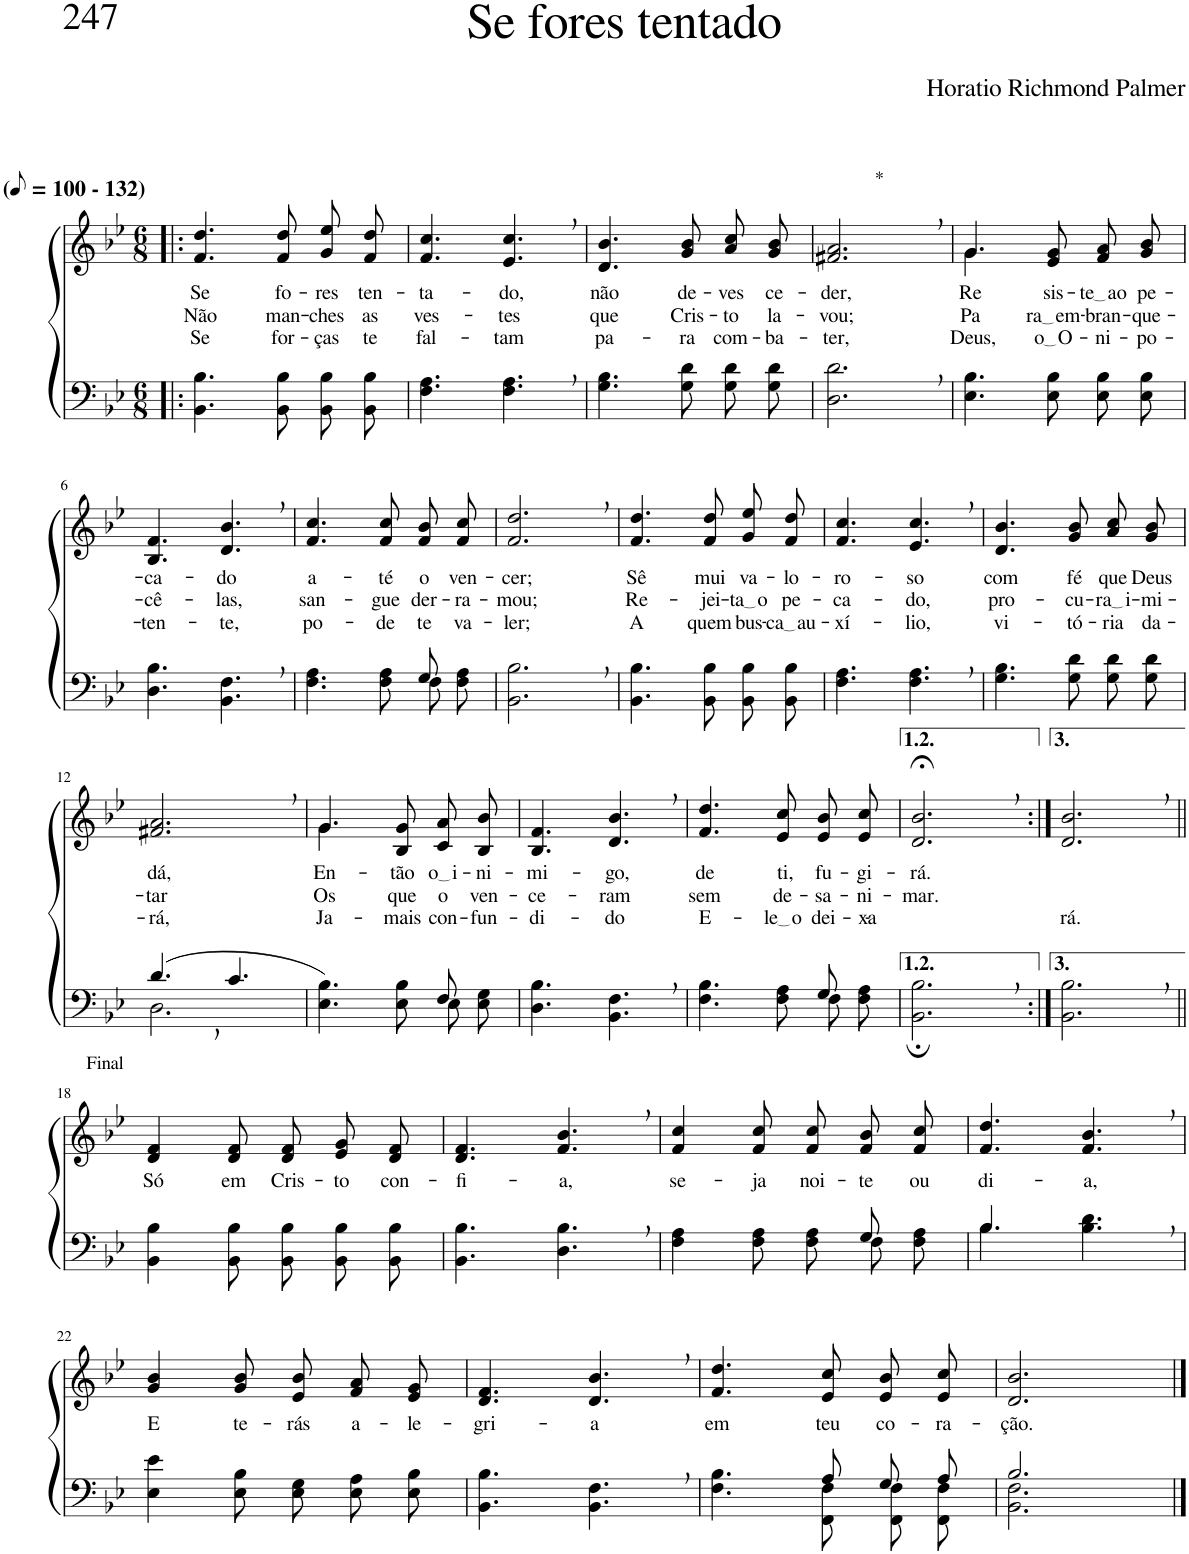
**kern	**kern	**text	**text	**text
*part2	*part1	*part1	*part1	*part1
*staff2	*staff1	*staff1	*staff1	*staff1
*I"Parte III e IV	*I"Parte I e II	*	*	*
*clefF4	*clefG2	*	*	*
*Trd1c2	*Trd1c2	*	*	*
*k[b-e-]	*k[b-e-]	*	*	*
*M6/8	*M6/8	*	*	*
*MM50	*MM50	*	*	*
=1!|:	=1!|:	=1!|:	=1!|:	=1!|:
!	!LO:TX:a:B:t=(	!	!	!
!	!LO:TX:a:B:t=- 132)	!	!	!
!	!	!LO:LY:b	!LO:LY:b	!LO:LY:b
4.BB-\ 4.B-\	4.f/ 4.dd/	Se	Não	Se
!	!	!LO:LY:b	!LO:LY:b	!LO:LY:b
8BB-\ 8B-\L	8f/ 8dd/L	fo-	man-	for-
!	!	!LO:LY:b	!LO:LY:b	!LO:LY:b
8BB-\ 8B-\	8g/ 8ee-/	-res	-ches	-ças
!	!	!LO:LY:b	!LO:LY:b	!LO:LY:b
8BB-\ 8B-\J	8f/ 8dd/J	ten-	as	te
=2	=2	=2	=2	=2
!	!	!LO:LY:b	!LO:LY:b	!LO:LY:b
4.F\ 4.A\	4.f/ 4.cc/	-ta-	ves-	fal-
!	!	!LO:LY:b	!LO:LY:b	!LO:LY:b
4.F\, 4.A\,	4.e-/, 4.cc/,	-do,	-tes	-tam
=3	=3	=3	=3	=3
!	!	!LO:LY:b	!LO:LY:b	!LO:LY:b
4.G\ 4.B-\	4.d/ 4.b-/	não	que	pa-
!	!	!LO:LY:b	!LO:LY:b	!LO:LY:b
8G\ 8d\L	8g/ 8b-/L	de-	Cris-	-ra
!	!	!LO:LY:b	!LO:LY:b	!LO:LY:b
8G\ 8d\	8a/ 8cc/	-ves	-to	com-
!	!	!LO:LY:b	!LO:LY:b	!LO:LY:b
8G\ 8d\J	8g/ 8b-/J	ce-	la-	-ba-
=4	=4	=4	=4	=4
!	!LO:TX:a:t=*	!	!	!
!	!	!LO:LY:b	!LO:LY:b	!LO:LY:b
2.D\, 2.d\,	2.f#X/, 2.a/,	-der,	-vou;	-ter,
=5	=5	=5	=5	=5
!	!	!LO:LY:b	!LO:LY:b	!LO:LY:b
*	*^	*	*	*
4.E-\ 4.B-\	4.g\	4.g/	Re-	Pa-	Deus,
!	!	!	!LO:LY:b	!LO:LY:b	!LO:LY:b
8E-\ 8B-\L	4.ryy	8e-/ 8g/L	sis-	ra em	o O
!	!	!	!LO:LY:b	!LO:LY:b	!LO:LY:b
8E-\ 8B-\	.	8f/ 8a/	te ao	-bran-	-ni-
!	!	!	!LO:LY:b	!LO:LY:b	!LO:LY:b
8E-\ 8B-\J	.	8g/ 8b-/J	pe-	-que-	-po-
!!LO:LB:g=z
=6	=6	=6	=6	=6	=6
!	!	!	!LO:LY:b	!LO:LY:b	!LO:LY:b
*	*v	*v	*	*	*
4.D\ 4.B-\	4.B-/ 4.f/	-ca-	-cê-	ten-
!	!	!LO:LY:b	!LO:LY:b	!LO:LY:b
4.BB-\, 4.F\,	4.d/, 4.b-/,	-do	-las,	-te,
=7	=7	=7	=7	=7
*^	*	*	*	*
!	!	!	!LO:LY:b	!LO:LY:b	!LO:LY:b
2ryy	4.F\ 4.A\	4.f/ 4.cc/	a-	san-	po-
!	!	!	!LO:LY:b	!LO:LY:b	!LO:LY:b
.	8F\ 8A\L	8f/ 8cc/L	-té	-gue	-de
!	!	!	!LO:LY:b	!LO:LY:b	!LO:LY:b
8G/	8F\	8f/ 8b-/	o	der-	te
!	!	!	!LO:LY:b	!LO:LY:b	!LO:LY:b
8ryy	8F\ 8A\J	8f/ 8cc/J	ven-	-ra-	va-
=8	=8	=8	=8	=8	=8
!	!	!	!LO:LY:b	!LO:LY:b	!LO:LY:b
*v	*v	*	*	*	*
2.BB-\, 2.B-\,	2.f/, 2.dd/,	-cer;	-mou;	-ler;
=9	=9	=9	=9	=9
!	!	!LO:LY:b	!LO:LY:b	!LO:LY:b
4.BB-\ 4.B-\	4.f/ 4.dd/	Sê	Re-	A
!	!	!LO:LY:b	!LO:LY:b	!LO:LY:b
8BB-\ 8B-\L	8f/ 8dd/L	mui	-jei-	quem
!	!	!LO:LY:b	!LO:LY:b	!LO:LY:b
8BB-\ 8B-\	8g/ 8ee-/	va-	ta o	bus-
!	!	!LO:LY:b	!LO:LY:b	!LO:LY:b
8BB-\ 8B-\J	8f/ 8dd/J	-lo-	pe-	ca au
=10	=10	=10	=10	=10
!	!	!LO:LY:b	!LO:LY:b	!LO:LY:b
4.F\ 4.A\	4.f/ 4.cc/	-ro-	-ca-	-xí-
!	!	!LO:LY:b	!LO:LY:b	!LO:LY:b
4.F\, 4.A\,	4.e-/, 4.cc/,	-so	-do,	-lio,
=11	=11	=11	=11	=11
!	!	!LO:LY:b	!LO:LY:b	!LO:LY:b
4.G\ 4.B-\	4.d/ 4.b-/	com	pro-	vi-
!	!	!LO:LY:b	!LO:LY:b	!LO:LY:b
8G\ 8d\L	8g/ 8b-/L	fé	-cu-	-tó-
!	!	!LO:LY:b	!LO:LY:b	!LO:LY:b
8G\ 8d\	8a/ 8cc/	que	ra i	-ria
!	!	!LO:LY:b	!LO:LY:b	!LO:LY:b
8G\ 8d\J	8g/ 8b-/J	Deus	-mi-	da-
!!LO:LB:g=z
=12	=12	=12	=12	=12
*^	*	*	*	*
!	!	!	!LO:LY:b	!LO:LY:b	!LO:LY:b
(4.d,/	2.D\	2.f#X/, 2.a/,	dá,	-tar	-rá,
4.c/	.	.	.	.	.
=13	=13	=13	=13	=13	=13
!	!	!	!LO:LY:b	!LO:LY:b	!LO:LY:b
*	*	*^	*	*	*
4.E-\ 4.B-\)	2ryy	4.g\	4.g/	En-	Os	Ja-
!	!	!	!	!LO:LY:b	!LO:LY:b	!LO:LY:b
8E-\ 8B-\L	.	8B-/ 8g/L	4.ryy	-tão	que	-mais
!	!	!	!	!LO:LY:b	!LO:LY:b	!LO:LY:b
8E-\	8F/	8c/ 8a/	.	o i	o	con-
!	!	!	!	!LO:LY:b	!LO:LY:b	!LO:LY:b
8E-\ 8G\J	8ryy	8B-/ 8b-/J	.	-ni-	ven-	-fun-
*	*	*v	*v	*	*	*
=14	=14	=14	=14	=14	=14
!	!	!	!LO:LY:b	!LO:LY:b	!LO:LY:b
*v	*v	*	*	*	*
4.D\ 4.B-\	4.B-/ 4.f/	-mi-	-ce-	-di-
!	!	!LO:LY:b	!LO:LY:b	!LO:LY:b
4.BB-\, 4.F\,	4.d/, 4.b-/,	-go,	-ram	-do
=15	=15	=15	=15	=15
*^	*	*	*	*
!	!	!	!LO:LY:b	!LO:LY:b	!LO:LY:b
2ryy	4.F\ 4.B-\	4.f/ 4.dd/	de	sem	E-
!	!	!	!LO:LY:b	!LO:LY:b	!LO:LY:b
.	8F\ 8A\L	8e-/ 8cc/L	ti,	de-	le o
!	!	!	!LO:LY:b	!LO:LY:b	!LO:LY:b
8G/	8F\	8e-/ 8b-/	fu-	-sa-	dei-
!	!	!	!LO:LY:b	!LO:LY:b	!LO:LY:b
8ryy	8F\ 8A\J	8e-/ 8cc/J	-gi-	-ni-	-xa-
=16	=16	=16	=16	=16	=16
!	!	!	!LO:LY:b	!LO:LY:b	!
*v	*v	*	*	*	*
2.BB-\;, 2.B-\;,	2.d/;<, 2.b-/;<,	-rá.	-mar.	.
=17:|!	=17:|!	=17:|!	=17:|!	=17:|!
!	!	!	!	!LO:LY:b
2.BB-\, 2.B-\,	2.d/, 2.b-/,	.	.	-rá.
!!LO:LB:g=z
=18||	=18||	=18||	=18||	=18||
!	!LO:TX:a:t=Final	!	!	!
!	!	!LO:LY:b	!	!
4BB-\ 4B-\	4d/ 4f/	Só	.	.
!	!	!LO:LY:b	!	!
8BB-\ 8B-\	8d/ 8f/	em	.	.
!	!	!LO:LY:b	!	!
8BB-\ 8B-\L	8d/ 8f/L	Cris-	.	.
!	!	!LO:LY:b	!	!
8BB-\ 8B-\	8e-/ 8g/	-to	.	.
!	!	!LO:LY:b	!	!
8BB-\ 8B-\J	8d/ 8f/J	con-	.	.
=19	=19	=19	=19	=19
!	!	!LO:LY:b	!	!
4.BB-\ 4.B-\	4.d/ 4.f/	-fi-	.	.
!	!	!LO:LY:b	!	!
4.D\, 4.B-\,	4.f/, 4.b-/,	-a,	.	.
=20	=20	=20	=20	=20
*^	*	*	*	*
!	!	!	!LO:LY:b	!	!
2ryy	4F\ 4A\	4f/ 4cc/	se-	.	.
!	!	!	!LO:LY:b	!	!
.	8F\ 8A\	8f/ 8cc/	-ja	.	.
!	!	!	!LO:LY:b	!	!
.	8F\ 8A\L	8f/ 8cc/L	noi-	.	.
!	!	!	!LO:LY:b	!	!
8G/	8F\	8f/ 8b-/	-te	.	.
!	!	!	!LO:LY:b	!	!
8ryy	8F\ 8A\J	8f/ 8cc/J	ou	.	.
=21	=21	=21	=21	=21	=21
!	!	!	!LO:LY:b	!	!
4.B-\	4.B-/	4.f/ 4.dd/	di-	.	.
!	!	!	!LO:LY:b	!	!
4.B-\, 4.d\,	4.ryy	4.f/, 4.b-/,	-a,	.	.
!!LO:LB:g=z
=22	=22	=22	=22	=22	=22
!	!	!	!LO:LY:b	!	!
*v	*v	*	*	*	*
4E-\ 4e-\	4g/ 4b-/	E	.	.
!	!	!LO:LY:b	!	!
8E-\ 8B-\	8g/ 8b-/	te-	.	.
!	!	!LO:LY:b	!	!
8E-\ 8G\L	8e-/ 8b-/L	-rás	.	.
!	!	!LO:LY:b	!	!
8E-\ 8A\	8f/ 8a/	a-	.	.
!	!	!LO:LY:b	!	!
8E-\ 8B-\J	8e-/ 8g/J	-le-	.	.
=23	=23	=23	=23	=23
!	!	!LO:LY:b	!	!
4.BB-\ 4.B-\	4.d/ 4.f/	-gri-	.	.
!	!	!LO:LY:b	!	!
4.BB-\, 4.F\,	4.d/, 4.b-/,	-a	.	.
=24	=24	=24	=24	=24
*^	*	*	*	*
!	!	!	!LO:LY:b	!	!
4.ryy	4.F\ 4.B-\	4.f/ 4.dd/	em	.	.
!	!	!	!LO:LY:b	!	!
8A/L	8FF/ 8F/L	8e-/ 8cc/L	teu	.	.
!	!	!	!LO:LY:b	!	!
8G/	8FF/ 8F/	8e-/ 8b-/	co-	.	.
!	!	!	!LO:LY:b	!	!
8A/J	8FF/ 8F/J	8e-/ 8cc/J	-ra-	.	.
=25	=25	=25	=25	=25	=25
!	!	!	!LO:LY:b	!	!
2.B-/	2.BB-\ 2.F\	2.d/ 2.b-/	-ção.	.	.
*v	*v	*	*	*	*
==	==	==	==	==
*-	*-	*-	*-	*-
